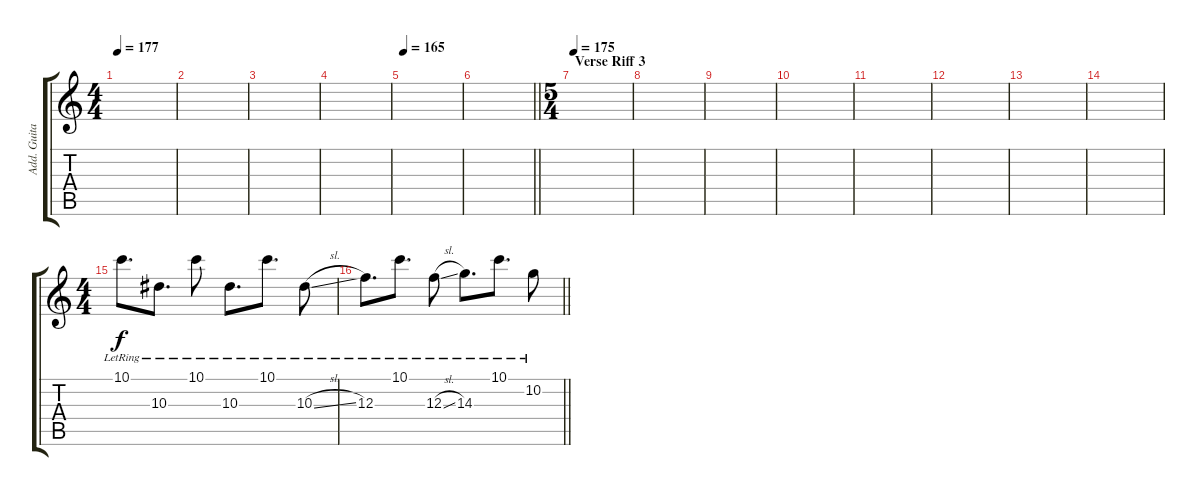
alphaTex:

\track ("Add. Guitar" "Add. Guita") {instrument overdrivenguitar}
\staff {score tabs}
\tuning (D4 A3 F3 C3 G2 C2) {hide}
\ts (4 4)
\tempo 177
\clef g2
\ks c
|
|
|
|
\tempo 165
|
\barLineRight lightlight
|
\ts (5 4)
\section ("" "Verse Riff 3")
\tempo 175
|
|
|
|
|
|
|
|
\ts (4 4)
10.1{lr}.8{d} 10.3{lr}.8{d} 10.1{lr}.8 10.3{lr}.8{d} 10.1{lr}.8{d} 10.3{sl lr}.8 |
\barLineRight lightlight
12.3{lr}.8{d} 10.1{lr}.8{d} 12.3{sl lr}.8 14.3{lr}.8{d} 10.1{lr}.8{d} 10.2{lr}.8
